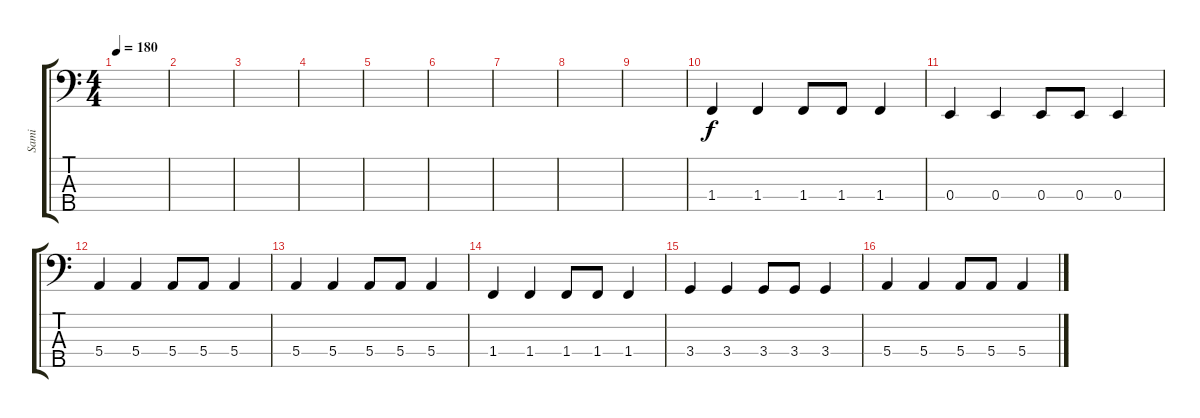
\track ("Sami" "Sami") {instrument electricbassfinger}
\staff {score tabs}
\tuning (G2 D2 A1 E1 B0) {hide}
\ts (4 4)
\tempo 180
\clef f4
\ks c
|
|
|
|
|
|
|
|
|
1.4.4 1.4.4 1.4.8 1.4.8 1.4.4 |
0.4.4 0.4.4 0.4.8 0.4.8 0.4.4 |
5.4.4 5.4.4 5.4.8 5.4.8 5.4.4 |
5.4.4 5.4.4 5.4.8 5.4.8 5.4.4 |
1.4.4 1.4.4 1.4.8 1.4.8 1.4.4 |
3.4.4 3.4.4 3.4.8 3.4.8 3.4.4 |
5.4.4 5.4.4 5.4.8 5.4.8 5.4.4
